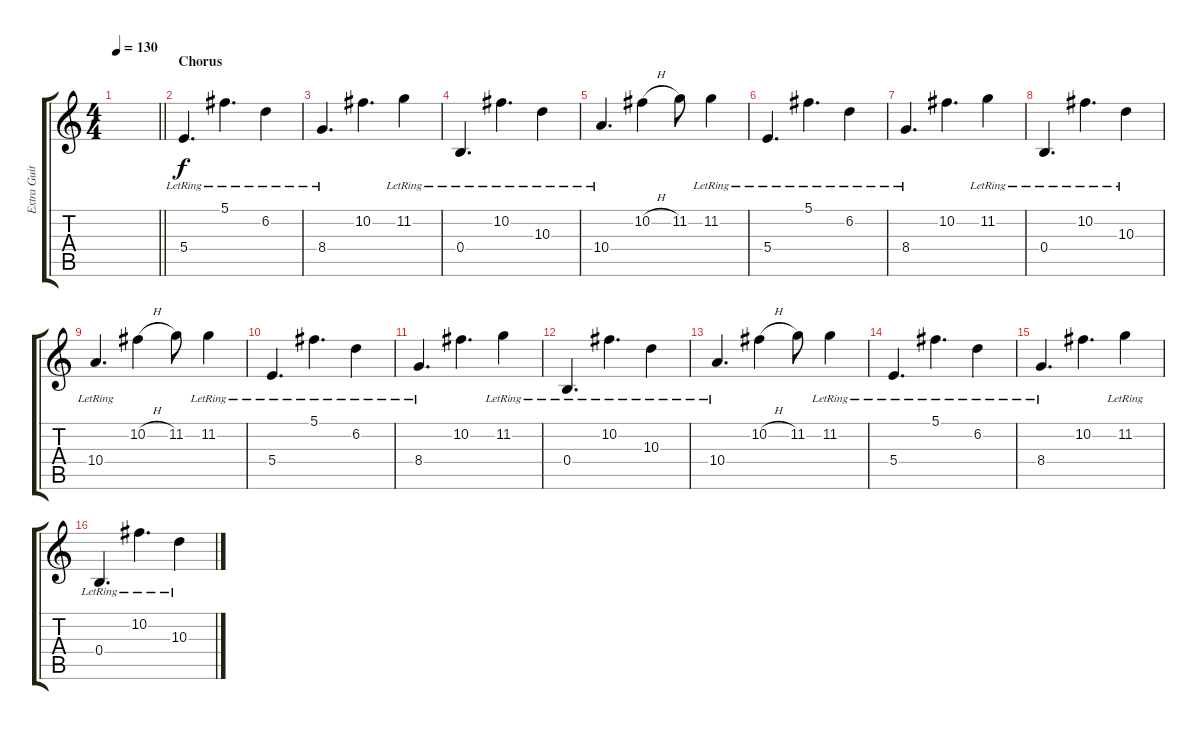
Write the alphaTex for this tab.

\track ("Extra Guitar" "Extra Guit") {instrument distortionguitar}
\staff {score tabs}
\tuning (Db4 Ab3 E3 B2 Gb2 B1) {hide}
\ts (4 4)
\tempo 130
\clef g2
\barLineRight lightlight
\ks c
|
\section ("" "Chorus")
5.4{lr}.4{d volume 10} 5.1{lr}.4{d} 6.2{lr}.4 |
8.4{lr}.4{d} 10.2.4{d} 11.2{lr}.4 |
0.4{lr}.4{d} 10.2{lr}.4{d} 10.3{lr}.4 |
10.4{lr}.4{d} 10.2{h}.4 11.2.8 11.2{lr}.4 |
5.4{lr}.4{d} 5.1{lr}.4{d} 6.2{lr}.4 |
8.4{lr}.4{d} 10.2.4{d} 11.2{lr}.4 |
0.4{lr}.4{d} 10.2{lr}.4{d} 10.3{lr}.4 |
10.4{lr}.4{d} 10.2{h}.4 11.2.8 11.2{lr}.4 |
5.4{lr}.4{d} 5.1{lr}.4{d} 6.2{lr}.4 |
8.4{lr}.4{d} 10.2.4{d} 11.2{lr}.4 |
0.4{lr}.4{d} 10.2{lr}.4{d} 10.3{lr}.4 |
10.4{lr}.4{d} 10.2{h}.4 11.2.8 11.2{lr}.4 |
5.4{lr}.4{d} 5.1{lr}.4{d} 6.2{lr}.4 |
8.4{lr}.4{d} 10.2.4{d} 11.2{lr}.4 |
0.4{lr}.4{d} 10.2{lr}.4{d} 10.3{lr}.4
